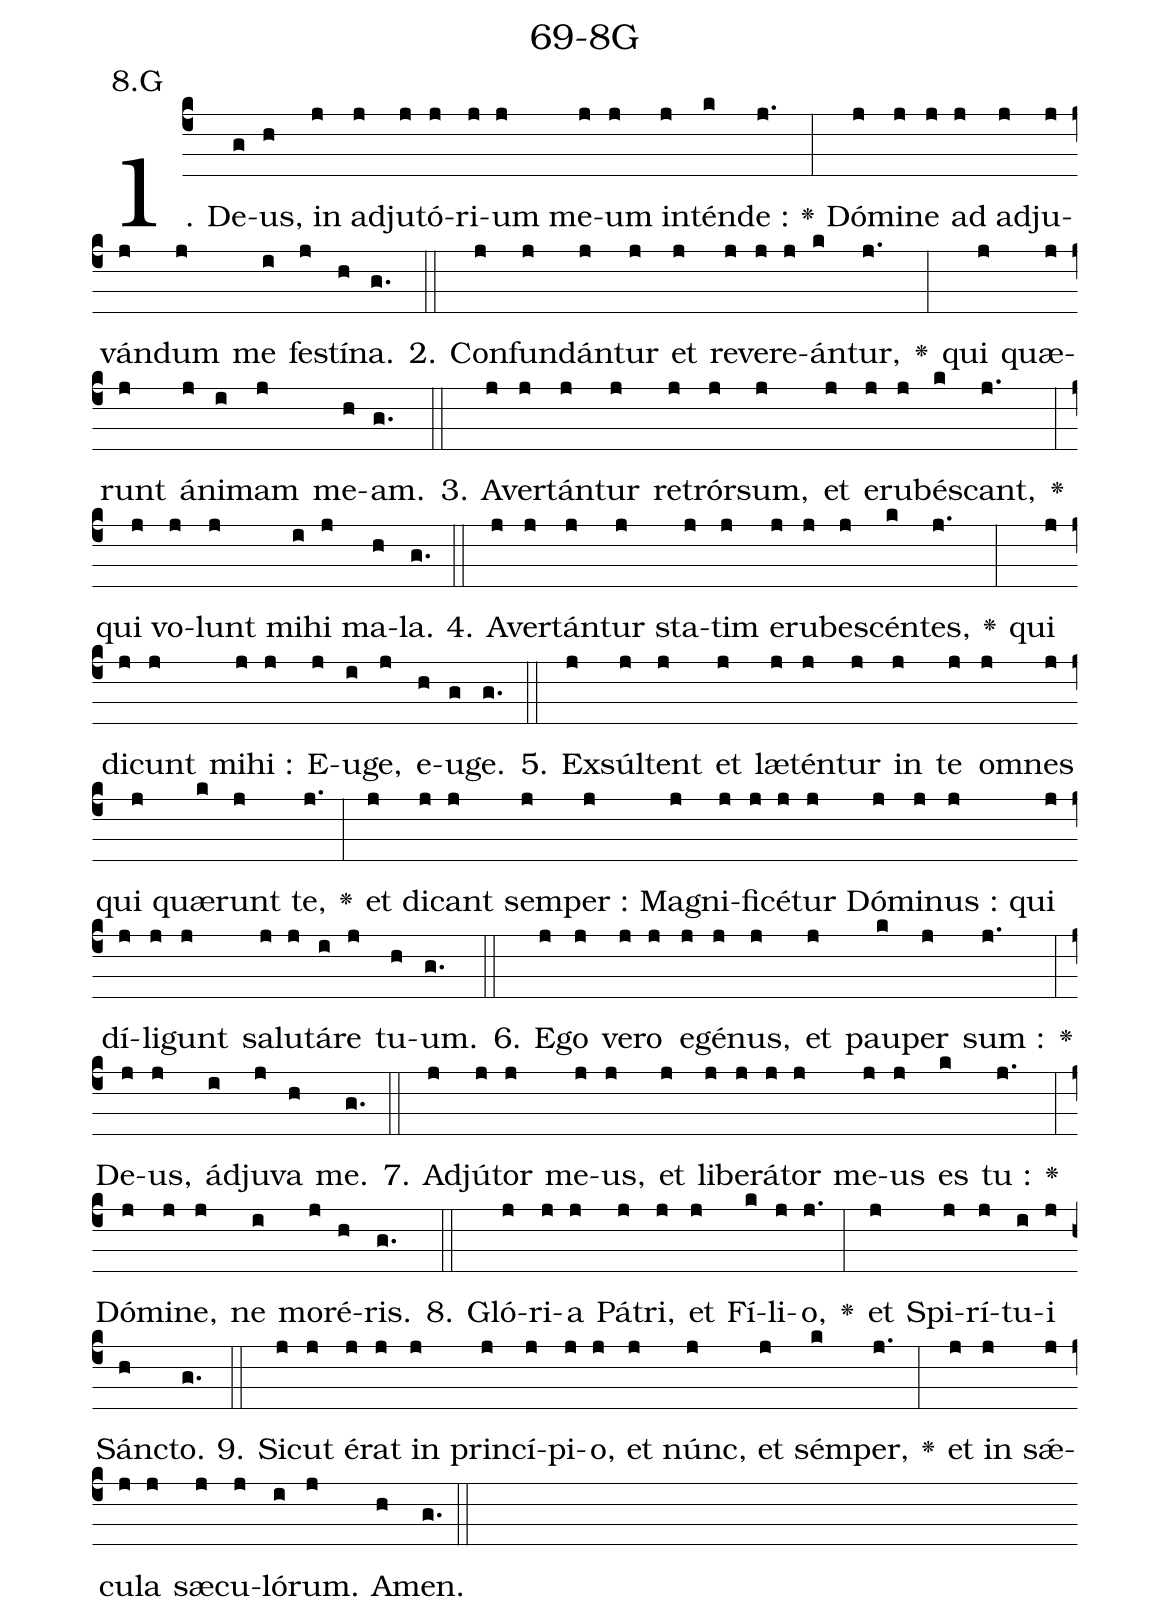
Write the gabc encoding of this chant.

name: 69-8G;
annotation: 8.G;
%%
(c4)1. De(g)us,(h) in(j) ad(j)ju(j)tó(j)ri(j)um(j) me(j)um(j) in(j)tén(k)de :(j.) <v>\greheightstar</v>(:) Dó(j)mi(j)ne(j) ad(j) ad(j)ju(j)ván(j)dum(j) me(i) fe(j)stí(h)na.(g.) (::)
2. Con(j)fun(j)dán(j)tur(j) et(j) re(j)ve(j)re(j)án(k)tur,(j.) <v>\greheightstar</v>(:) qui(j) quæ(j)runt(j) á(j)ni(i)mam(j) me(h)am.(g.) (::)
3. A(j)ver(j)tán(j)tur(j) re(j)trór(j)sum,(j) et(j) e(j)ru(j)bé(k)scant,(j.) <v>\greheightstar</v>(:) qui(j) vo(j)lunt(j) mi(i)hi(j) ma(h)la.(g.) (::)
4. A(j)ver(j)tán(j)tur(j) sta(j)tim(j) e(j)ru(j)be(j)scén(k)tes,(j.) <v>\greheightstar</v>(:) qui(j) di(j)cunt(j) mi(j)hi :(j) E(j)u(i)ge,(j) e(h)u(g)ge.(g.) (::)
5. Ex(j)súl(j)tent(j) et(j) læ(j)tén(j)tur(j) in(j) te(j) om(j)nes(j) qui(j) quæ(k)runt(j) te,(j.) <v>\greheightstar</v>(:) et(j) di(j)cant(j) sem(j)per :(j) Ma(j)gni(j)fi(j)cé(j)tur(j) Dó(j)mi(j)nus :(j) qui(j) dí(j)li(j)gunt(j) sa(j)lu(j)tá(i)re(j) tu(h)um.(g.) (::)
6. E(j)go(j) ve(j)ro(j) e(j)gé(j)nus,(j) et(j) pau(k)per(j) sum :(j.) <v>\greheightstar</v>(:) De(j)us,(j) ád(i)ju(j)va(h) me.(g.) (::)
7. Ad(j)jú(j)tor(j) me(j)us,(j) et(j) li(j)be(j)rá(j)tor(j) me(j)us(j) es(k) tu :(j.) <v>\greheightstar</v>(:) Dó(j)mi(j)ne,(j) ne(i) mo(j)ré(h)ris.(g.) (::)
8. Gló(j)ri(j)a(j) Pá(j)tri,(j) et(j) Fí(k)li(j)o,(j.) <v>\greheightstar</v>(:) et(j) Spi(j)rí(j)tu(i)i(j) Sán(h)cto.(g.) (::)
9. Si(j)cut(j) é(j)rat(j) in(j) prin(j)cí(j)pi(j)o,(j) et(j) núnc,(j) et(j) sém(k)per,(j.) <v>\greheightstar</v>(:) et(j) in(j) sǽ(j)cu(j)la(j) sæ(j)cu(j)ló(i)rum.(j) A(h)men.(g.) (::)
